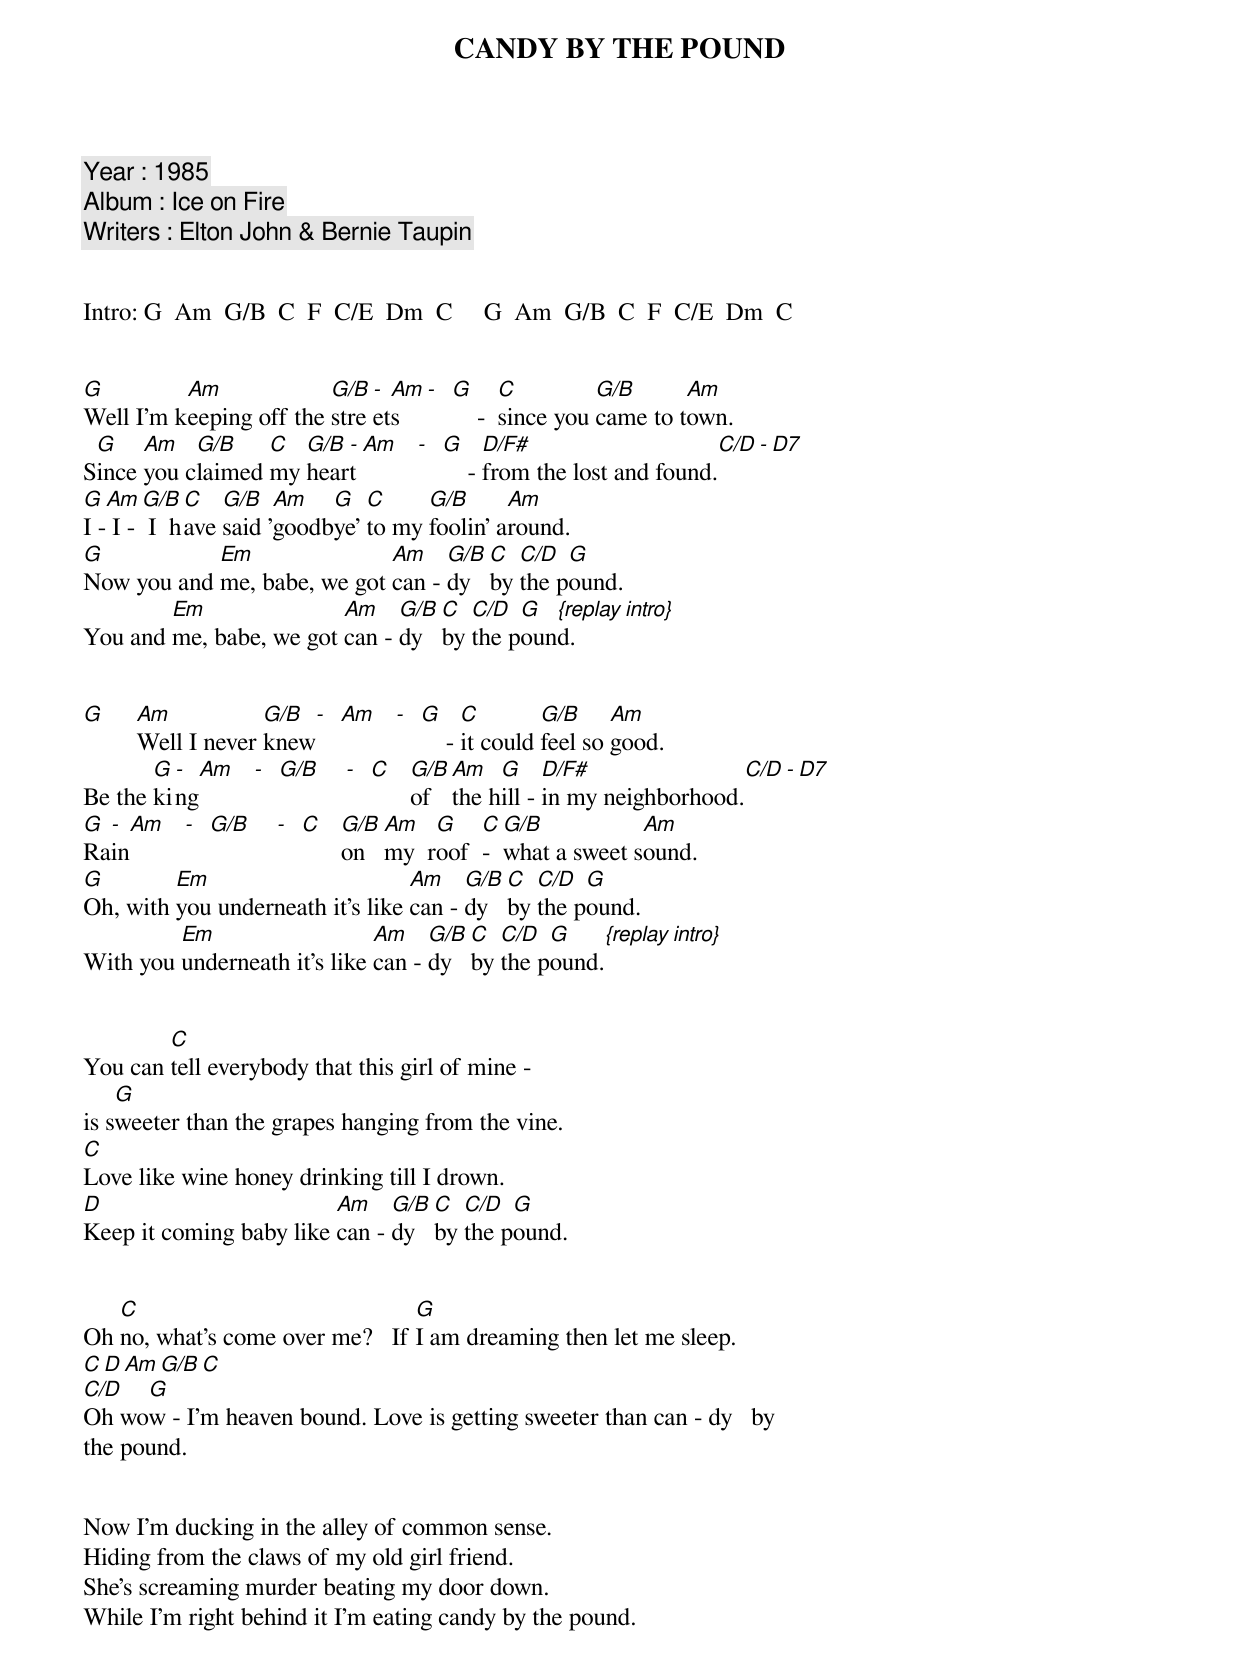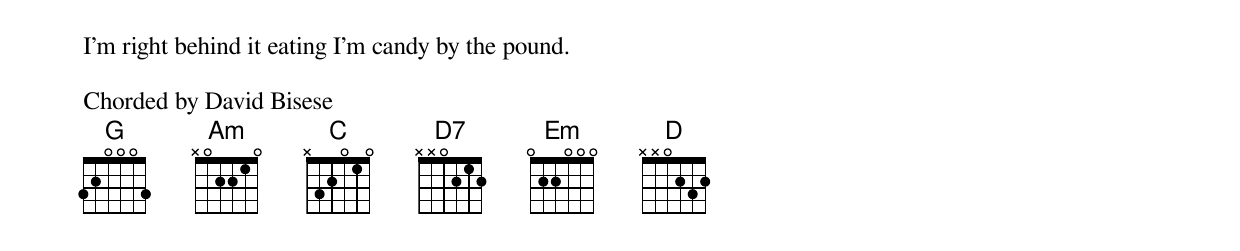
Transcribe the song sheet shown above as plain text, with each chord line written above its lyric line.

CANDY BY THE POUND

   Year : 1985
  Album : Ice on Fire
Writers : Elton John & Bernie Taupin


Intro: G  Am  G/B  C  F  C/E  Dm  C     G  Am  G/B  C  F  C/E  Dm  C


G         Am             G/B - Am - G      C         G/B      Am
Well I'm keeping off the streets        -  since you came to town.
 G    Am   G/B    C  G/B - Am - G     D/F#                     C/D - D7
Since you claimed my heart          - from the lost and found.
G  Am  G/B  C   G/B   Am   G   C     G/B      Am
I - I - I  have said 'goodbye' to my foolin' around.
G           Em               Am    G/B  C  C/D  G
Now you and me, babe, we got can - dy   by the pound.
        Em               Am    G/B  C  C/D  G  {replay intro}
You and me, babe, we got can - dy   by the pound.


G    Am           G/B - Am - G     C        G/B     Am
     Well I never knew           - it could feel so good.
       G - Am - G/B - C  G/B  Am   G     D/F#                 C/D - D7
Be the king              of   the hill - in my neighborhood.
G - Am - G/B - C  G/B  Am   G    C  G/B           Am
Rain              on   my  roof  -  what a sweet sound.
G        Em                       Am    G/B  C  C/D  G
Oh, with you underneath it's like can - dy   by the pound.
         Em                   Am    G/B  C  C/D  G     {replay intro}
With you underneath it's like can - dy   by the pound.


        C
You can tell everybody that this girl of mine -
    G
is sweeter than the grapes hanging from the vine.
C
Love like wine honey drinking till I drown.
D                        Am    G/B  C  C/D  G
Keep it coming baby like can - dy   by the pound.


   C                             G
Oh no, what's come over me?   If I am dreaming then let me sleep.
C                          D                            Am    G/B  C
C/D  G
Oh wow - I'm heaven bound. Love is getting sweeter than can - dy   by
the pound.


Now I'm ducking in the alley of common sense.
Hiding from the claws of my old girl friend.
She's screaming murder beating my door down.
While I'm right behind it I'm eating candy by the pound.
I'm right behind it eating I'm candy by the pound.

Chorded by David Bisese
